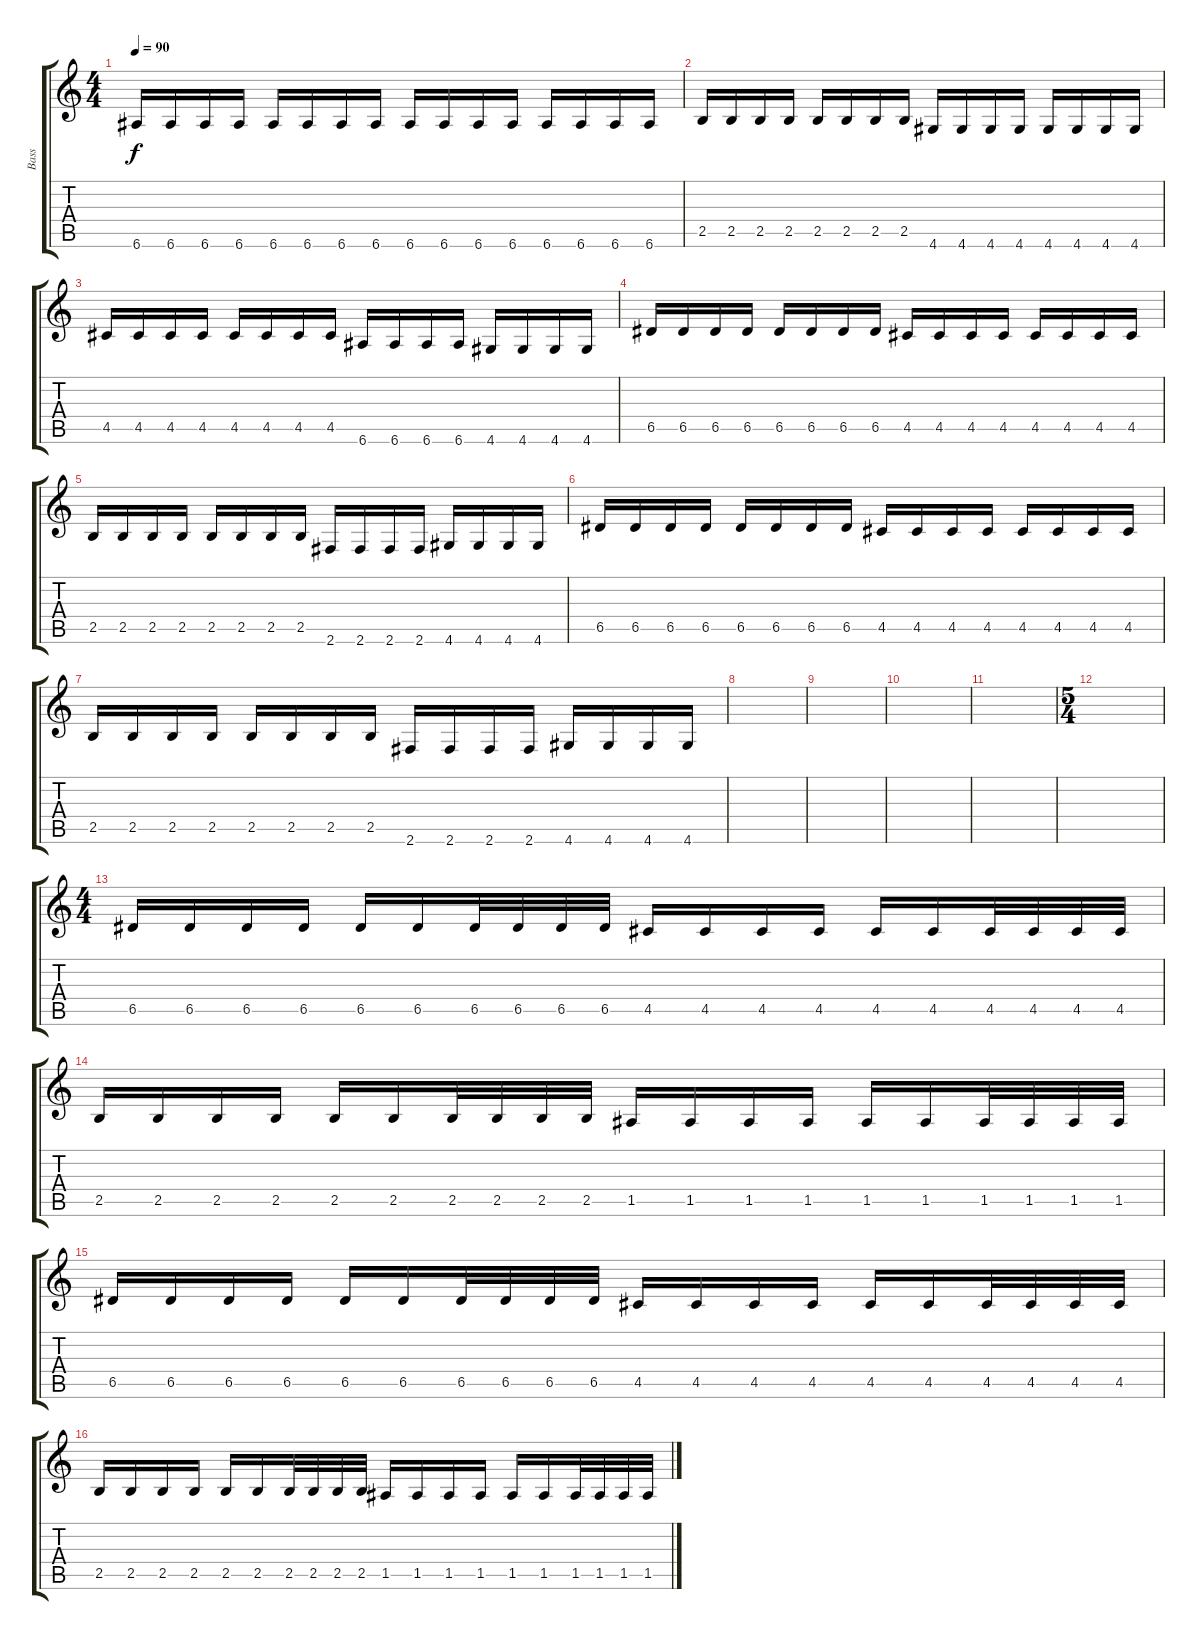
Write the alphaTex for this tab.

\track ("Bass" "Bass") {instrument electricbasspick}
\staff {score tabs}
\tuning (E4 B3 G3 D3 A2 E2) {hide}
\ts (4 4)
\tempo 90
\clef g2
\ks c
6.6.16{dy f} 6.6.16 6.6.16 6.6.16 6.6.16 6.6.16 6.6.16 6.6.16 6.6.16 6.6.16 6.6.16 6.6.16 6.6.16 6.6.16 6.6.16 6.6.16 |
2.5.16 2.5.16 2.5.16 2.5.16 2.5.16 2.5.16 2.5.16 2.5.16 4.6.16 4.6.16 4.6.16 4.6.16 4.6.16 4.6.16 4.6.16 4.6.16 |
4.5.16 4.5.16 4.5.16 4.5.16 4.5.16 4.5.16 4.5.16 4.5.16 6.6.16 6.6.16 6.6.16 6.6.16 4.6.16 4.6.16 4.6.16 4.6.16 |
6.5.16 6.5.16 6.5.16 6.5.16 6.5.16 6.5.16 6.5.16 6.5.16 4.5.16 4.5.16 4.5.16 4.5.16 4.5.16 4.5.16 4.5.16 4.5.16 |
2.5.16 2.5.16 2.5.16 2.5.16 2.5.16 2.5.16 2.5.16 2.5.16 2.6.16 2.6.16 2.6.16 2.6.16 4.6.16 4.6.16 4.6.16 4.6.16 |
6.5.16 6.5.16 6.5.16 6.5.16 6.5.16 6.5.16 6.5.16 6.5.16 4.5.16 4.5.16 4.5.16 4.5.16 4.5.16 4.5.16 4.5.16 4.5.16 |
2.5.16 2.5.16 2.5.16 2.5.16 2.5.16 2.5.16 2.5.16 2.5.16 2.6.16 2.6.16 2.6.16 2.6.16 4.6.16 4.6.16 4.6.16 4.6.16 |
|
|
|
|
\ts (5 4)
|
\ts (4 4)
6.5.16 6.5.16 6.5.16 6.5.16 6.5.16 6.5.16 6.5.32 6.5.32 6.5.32 6.5.32 4.5.16 4.5.16 4.5.16 4.5.16 4.5.16 4.5.16 4.5.32 4.5.32 4.5.32 4.5.32 |
2.5.16 2.5.16 2.5.16 2.5.16 2.5.16 2.5.16 2.5.32 2.5.32 2.5.32 2.5.32 1.5.16 1.5.16 1.5.16 1.5.16 1.5.16 1.5.16 1.5.32 1.5.32 1.5.32 1.5.32 |
6.5.16 6.5.16 6.5.16 6.5.16 6.5.16 6.5.16 6.5.32 6.5.32 6.5.32 6.5.32 4.5.16 4.5.16 4.5.16 4.5.16 4.5.16 4.5.16 4.5.32 4.5.32 4.5.32 4.5.32 |
2.5.16 2.5.16 2.5.16 2.5.16 2.5.16 2.5.16 2.5.32 2.5.32 2.5.32 2.5.32 1.5.16 1.5.16 1.5.16 1.5.16 1.5.16 1.5.16 1.5.32 1.5.32 1.5.32 1.5.32
